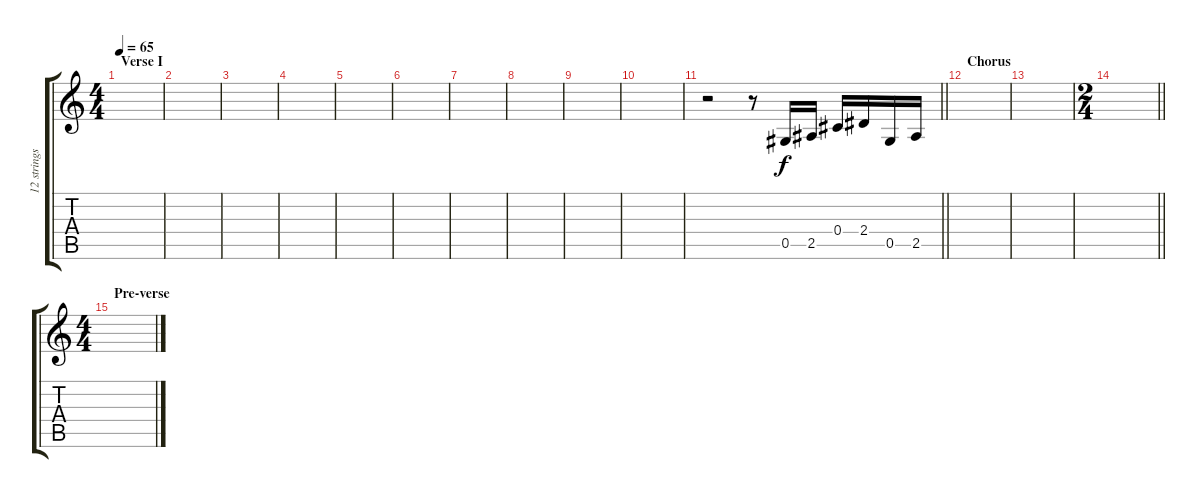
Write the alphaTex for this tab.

\track ("12 strings Guitar" "12 strings") {instrument acousticguitarsteel}
\staff {score tabs}
\tuning (Eb4 Bb3 Gb3 Db3 Ab2 Eb2) {hide}
\ts (4 4)
\section ("" "Verse I")
\tempo 65
\clef g2
\ks c
|
|
|
|
|
|
|
|
|
|
\barLineRight lightlight
r.2 r.8 0.5.16 2.5.16 0.4.16 2.4.16 0.5.16 2.5.16 |
\section ("" "Chorus")
|
|
\ts (2 4)
\barLineRight lightlight
|
\ts (4 4)
\section ("" "Pre-verse")
